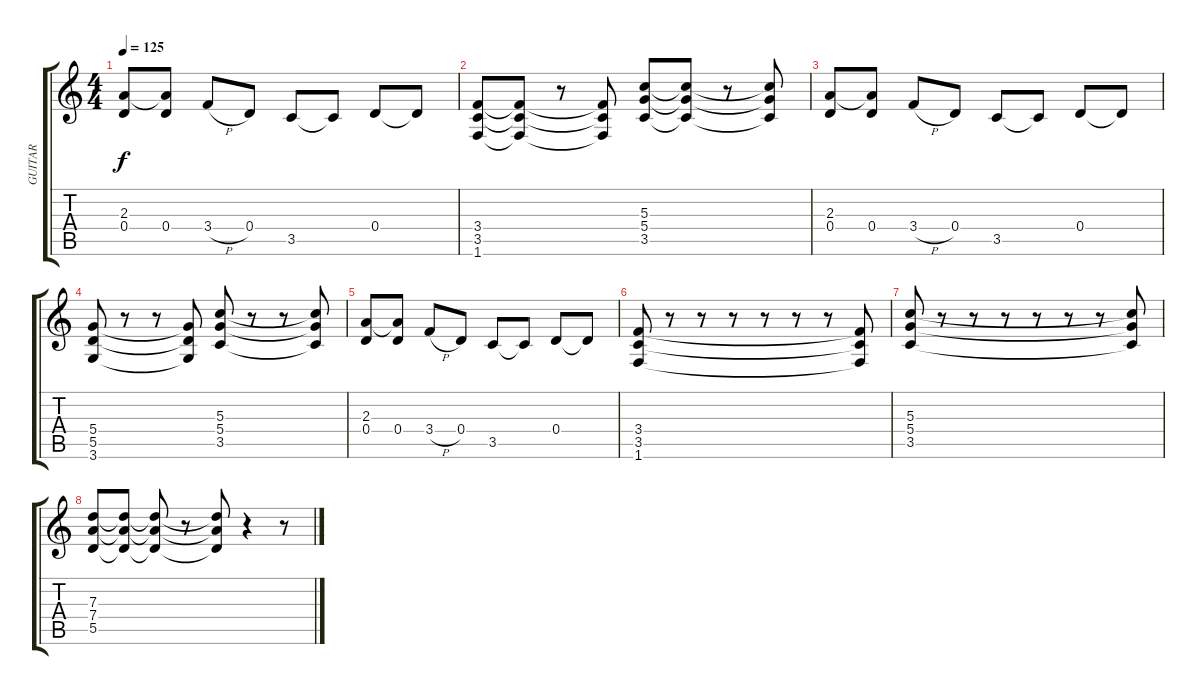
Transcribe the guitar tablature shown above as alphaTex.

\track ("GUITAR" "GUITAR") {instrument distortionguitar}
\staff {score tabs}
\tuning (E4 B3 G3 D3 A2 E2) {hide}
\ts (4 4)
\tempo 125
\clef g2
\ks c
(2.3 0.4).8{dy f} (2.3{t} 0.4).8 3.4{h}.8 0.4.8 3.5.8 3.5{t}.8 0.4.8 0.4{t}.8 |
(3.4 3.5 1.6).8 (3.4{t} 3.5{t} 1.6{t}).8 r.8 (3.4{t} 3.5{t} 1.6{t}).8 (5.3 5.4 3.5).8 (5.3{t} 5.4{t} 3.5{t}).8 r.8 (5.3{t} 5.4{t} 3.5{t}).8 |
(2.3 0.4).8 (2.3{t} 0.4).8 3.4{h}.8 0.4.8 3.5.8 3.5{t}.8 0.4.8 0.4{t}.8 |
(5.4 5.5 3.6).8 r.8 r.8 (5.4{t} 5.5{t} 3.6{t}).8 (5.3 5.4 3.5).8 r.8 r.8 (5.3{t} 5.4{t} 3.5{t}).8 |
(2.3 0.4).8 (2.3{t} 0.4).8 3.4{h}.8 0.4.8 3.5.8 3.5{t}.8 0.4.8 0.4{t}.8 |
(3.4 3.5 1.6).8 r.8 r.8 r.8 r.8 r.8 r.8 (3.4{t} 3.5{t} 1.6{t}).8 |
(5.3 5.4 3.5).8 r.8 r.8 r.8 r.8 r.8 r.8 (5.3{t} 5.4{t} 3.5{t}).8 |
(7.3 7.4 5.5).8 (7.3{t} 7.4{t} 5.5{t}).8 (7.3{t} 7.4{t} 5.5{t}).8 r.8 (7.3{t} 7.4{t} 5.5{t}).8 r.4 r.8
